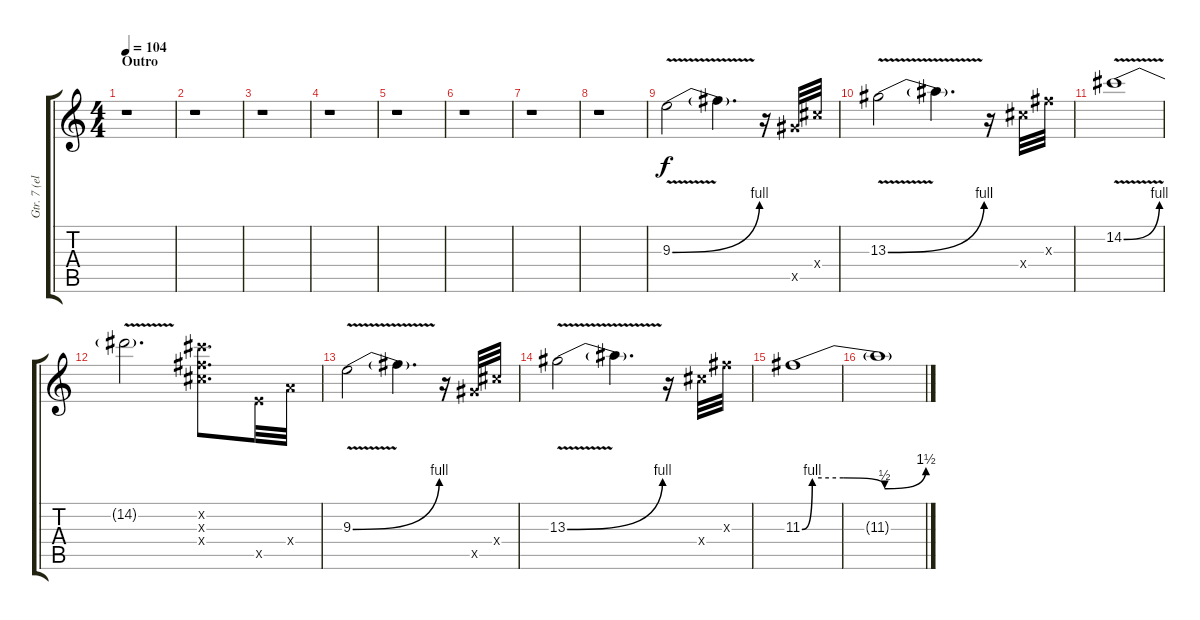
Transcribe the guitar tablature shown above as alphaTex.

\track ("Gtr. 7 (elec.)" "Gtr. 7 (el") {instrument distortionguitar}
\staff {score tabs}
\tuning (E4 B3 G3 D3 A2 E2) {hide}
\ts (4 4)
\section ("" "Outro")
\tempo 104
\clef g2
\ks c
r.1{dy f} |
r.1 |
r.1 |
r.1 |
r.1 |
r.1 |
r.1 |
r.1 |
9.3{be (bend 0 0 60 4) v}.2 9.3{t}.4{d} r.16 11.5{x}.32 11.4{x}.32 |
13.3{be (bend 0 0 60 4) v}.2 13.3{t}.4{d} r.16 11.4{x}.32 11.3{x}.32 |
14.2{be (bend 0 0 60 4) v}.1 |
14.2{t}.2{d} (14.2{x} 11.3{x} 11.4{x}).8{d} 7.5{x}.32 7.4{x}.32 |
9.3{be (bend 0 0 60 4) v}.2 9.3{t}.4{d} r.16 11.5{x}.32 11.4{x}.32 |
13.3{be (bend 0 0 60 4) v}.2 13.3{t}.4{d} r.16 11.4{x}.32 11.3{x}.32 |
11.3{be (custom 0 0 5 4 20 4 40 2 60 6)}.1 |
11.3{t}.1
